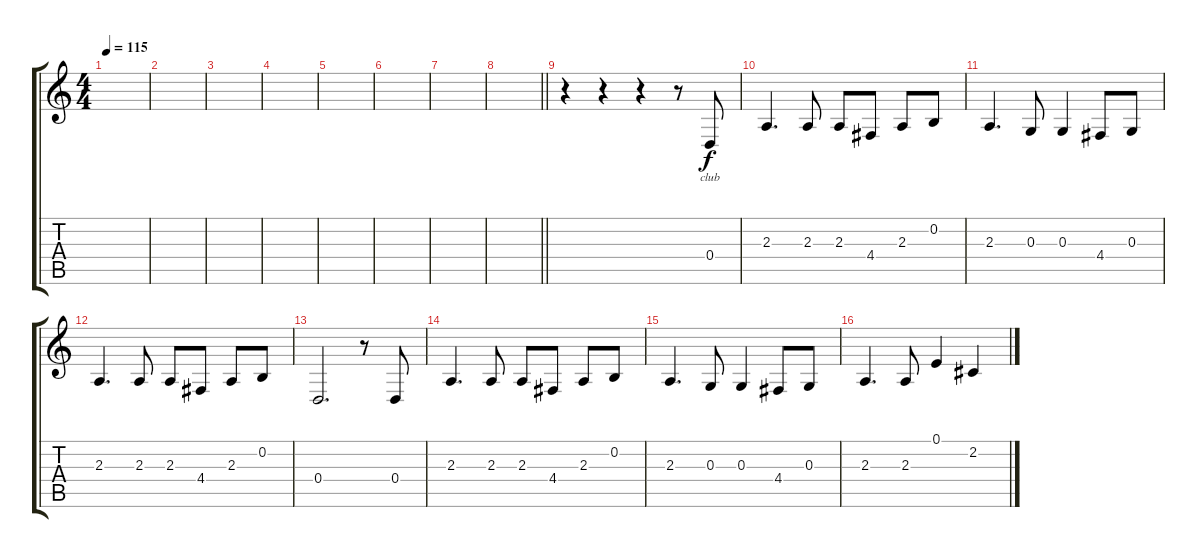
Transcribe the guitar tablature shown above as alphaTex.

\track "" {instrument fx7echoes}
\staff {score tabs}
\tuning (E4 B3 G3 D3 A2 E2) {hide}
\ts (4 4)
\tempo 115
\clef g2
\ks c
|
|
|
|
|
|
|
\barLineRight lightlight
|
\section ("" "")
r.4 r.4 r.4 r.8 0.4.8{lyrics (0 "club") lyrics (1 "") lyrics (2 "") lyrics (3 "") lyrics (4 "")} |
2.3.4{d lyrics (0 "") lyrics (1 "") lyrics (2 "") lyrics (3 "") lyrics (4 "")} 2.3.8{lyrics (0 "") lyrics (1 "") lyrics (2 "") lyrics (3 "") lyrics (4 "")} 2.3.8{lyrics (0 "") lyrics (1 "") lyrics (2 "") lyrics (3 "") lyrics (4 "")} 4.4.8{lyrics (0 "") lyrics (1 "") lyrics (2 "") lyrics (3 "") lyrics (4 "")} 2.3.8{lyrics (0 "") lyrics (1 "") lyrics (2 "") lyrics (3 "") lyrics (4 "")} 0.2.8{lyrics (0 "") lyrics (1 "") lyrics (2 "") lyrics (3 "") lyrics (4 "")} |
2.3.4{d lyrics (0 "") lyrics (1 "") lyrics (2 "") lyrics (3 "") lyrics (4 "")} 0.3.8{lyrics (0 "") lyrics (1 "") lyrics (2 "") lyrics (3 "") lyrics (4 "")} 0.3.4{lyrics (0 "") lyrics (1 "") lyrics (2 "") lyrics (3 "") lyrics (4 "")} 4.4.8{lyrics (0 "") lyrics (1 "") lyrics (2 "") lyrics (3 "") lyrics (4 "")} 0.3.8{lyrics (0 "") lyrics (1 "") lyrics (2 "") lyrics (3 "") lyrics (4 "")} |
2.3.4{d lyrics (0 "") lyrics (1 "") lyrics (2 "") lyrics (3 "") lyrics (4 "")} 2.3.8{lyrics (0 "") lyrics (1 "") lyrics (2 "") lyrics (3 "") lyrics (4 "")} 2.3.8{lyrics (0 "") lyrics (1 "") lyrics (2 "") lyrics (3 "") lyrics (4 "")} 4.4.8{lyrics (0 "") lyrics (1 "") lyrics (2 "") lyrics (3 "") lyrics (4 "")} 2.3.8{lyrics (0 "") lyrics (1 "") lyrics (2 "") lyrics (3 "") lyrics (4 "")} 0.2.8{lyrics (0 "") lyrics (1 "") lyrics (2 "") lyrics (3 "") lyrics (4 "")} |
0.4.2{d lyrics (0 "") lyrics (1 "") lyrics (2 "") lyrics (3 "") lyrics (4 "")} r.8 0.4.8{lyrics (0 "") lyrics (1 "") lyrics (2 "") lyrics (3 "") lyrics (4 "")} |
2.3.4{d lyrics (0 "") lyrics (1 "") lyrics (2 "") lyrics (3 "") lyrics (4 "")} 2.3.8{lyrics (0 "") lyrics (1 "") lyrics (2 "") lyrics (3 "") lyrics (4 "")} 2.3.8{lyrics (0 "") lyrics (1 "") lyrics (2 "") lyrics (3 "") lyrics (4 "")} 4.4.8{lyrics (0 "") lyrics (1 "") lyrics (2 "") lyrics (3 "") lyrics (4 "")} 2.3.8{lyrics (0 "") lyrics (1 "") lyrics (2 "") lyrics (3 "") lyrics (4 "")} 0.2.8{lyrics (0 "") lyrics (1 "") lyrics (2 "") lyrics (3 "") lyrics (4 "")} |
2.3.4{d lyrics (0 "") lyrics (1 "") lyrics (2 "") lyrics (3 "") lyrics (4 "")} 0.3.8{lyrics (0 "") lyrics (1 "") lyrics (2 "") lyrics (3 "") lyrics (4 "")} 0.3.4{lyrics (0 "") lyrics (1 "") lyrics (2 "") lyrics (3 "") lyrics (4 "")} 4.4.8{lyrics (0 "") lyrics (1 "") lyrics (2 "") lyrics (3 "") lyrics (4 "")} 0.3.8{lyrics (0 "") lyrics (1 "") lyrics (2 "") lyrics (3 "") lyrics (4 "")} |
2.3.4{d lyrics (0 "") lyrics (1 "") lyrics (2 "") lyrics (3 "") lyrics (4 "")} 2.3.8{lyrics (0 "") lyrics (1 "") lyrics (2 "") lyrics (3 "") lyrics (4 "")} 0.1.4{lyrics (0 "") lyrics (1 "") lyrics (2 "") lyrics (3 "") lyrics (4 "")} 2.2.4{lyrics (0 "") lyrics (1 "") lyrics (2 "") lyrics (3 "") lyrics (4 "")}
